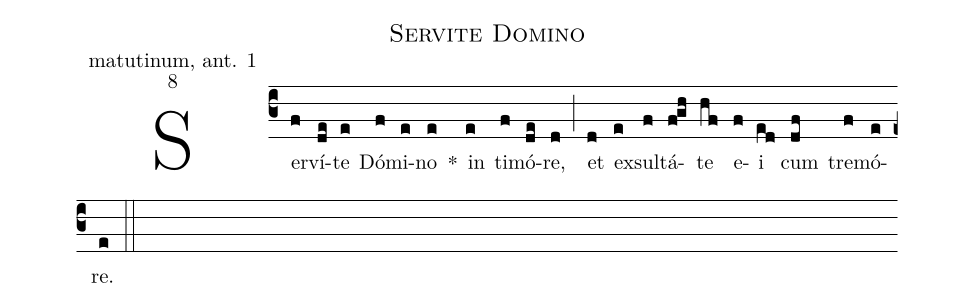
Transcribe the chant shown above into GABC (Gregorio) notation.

name: Servite Domino;
office-part: matutinum, ant. 1;
mode: 8;
%%
(c3)
Ser(f)ví(de)te(e) Dó(f)mi(e)no(e) *() in(e) ti(f)mó(de)re,(d) (;)
et(d) ex(e)sul(f)tá(f!gh)te(hf) e(f)i(ed) cum(df) tre(f)mó(e)re.(e) (::)
